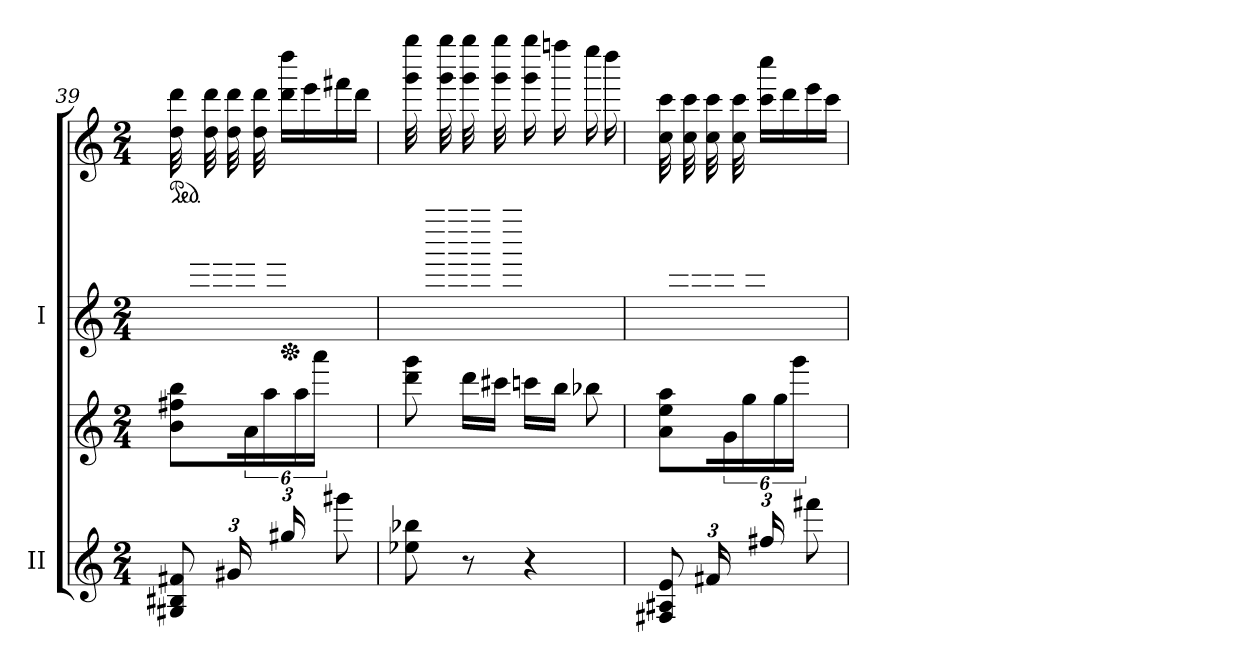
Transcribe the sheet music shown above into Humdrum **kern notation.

**kern	**kern	**kern	**kern
*part2	*part2	*part1	*part1
*staff4	*staff3	*staff2	*staff1
*I"II	*	*I"I	*
*I'II	*	*I'I	*
*clefG2	*clefG2	*clefG2	*clefG2
*k[]	*k[]	*k[]	*k[]
*M2/4	*M2/4	*M2/4	*M2/4
=39	=39	=39	=39
*^	*	*	*^
*	*	*	*	*8va	*
*	*	*	*	*ped	*
8ryy	8G#X/ 8B#X/ 8f#X/	8b\ 8ff#X\ 8bb\	32ryy	4ryy	32ddd\ 32dddd\LLL
.	.	.	32ccc#X/ 32eee-X/	.	32ryy
*	*	*	*X8va	*	*
*	*	*	*	*8va	*
.	.	.	32ryy	.	32ddd\ 32dddd\
*	*	*	*	*X8va	*
.	.	.	32ccc#/ 32eee-/	.	32ryy
*Xbrackettup	*	*	*	*	*
*	*	*	*	*8va	*
24g#X/LL	8ryy	24ryy	32ryy	.	32ddd\ 32dddd\
*	*	*	*	*X8va	*
.	.	.	32ccc#/ 32eee-/	.	32ryy
12ryy	.	24a\	.	.	.
*	*	*	*	*8va	*
.	.	.	32ryy	.	32ddd\ 32dddd\
.	.	24aa\JJ	.	.	.
*	*	*	*	*X8va	*
.	.	.	32ccc#/ 32eee-/JJJ	.	4ryy
*	*	*	*Xped	*	*
24gg#X/LL	8ryy	24ryy	4ryy	16ddd\ 16dddd\LL	.
24%5ryy	.	24aa\	.	.	.
.	.	.	.	16eee\	.
.	.	24aaa\JJ	.	.	.
.	8ggg#X\	8ryy	.	16fff#X\	.
.	.	.	.	16ddd\JJ	.
.	.	.	.	.	32ryy
*v	*v	*	*	*v	*v
=40	=40	=40	=40
*	*	*^	*
8ee-X\ 8bb-X\	8ddd\ 8ggg\	32ryy	4ryy	32ggg\ 32gggg\LLL
.	.	32ffff#X/ 32aaaa-X/	.	32ryy
.	.	32ryy	.	32ggg\ 32gggg\
.	.	32ffff#/ 32aaaa-/	.	32ryy
8r	16ddd\LL	32ryy	.	32ggg\ 32gggg\
.	.	32ffff#/ 32aaaa-/	.	32ryy
.	16ccc#X\JJ	32ryy	.	32ggg\ 32gggg\
.	.	32ffff#/ 32aaaa-/JJJ	.	32ryy
*	*	*8va	*	*
4r	16cccn\LL	4ryy	4ryy	16ggg\ 16gggg\LL
.	16bb\JJ	.	.	16ffffn\
.	8bb-X\	.	.	16eeee\
.	.	.	.	16dddd\JJ
*	*	*v	*v	*
!!LO:PB:g=z
=41	=41	=41	=41
*^	*	*	*
*	*	*	*X8va	*
*	*	*	*	*^
*	*	*	*	*8va	*
8ryy	8F#X/ 8A#X/ 8e/	8a\ 8ee\ 8aa\	32ryy	4ryy	32ccc\ 32cccc\LLL
*	*	*	*	*X8va	*
.	.	.	32bb/ 32ddd-X/	.	32ryy
*	*	*	*	*8va	*
.	.	.	32ryy	.	32ccc\ 32cccc\
*	*	*	*	*X8va	*
.	.	.	32bb/ 32ddd-/	.	32ryy
*	*	*	*	*8va	*
24f#X/LL	8ryy	24ryy	32ryy	.	32ccc\ 32cccc\
*	*	*	*	*X8va	*
.	.	.	32bb/ 32ddd-/	.	32ryy
12ryy	.	24g\	.	.	.
*	*	*	*	*8va	*
.	.	.	32ryy	.	32ccc\ 32cccc\
.	.	24gg\JJ	.	.	.
*	*	*	*	*X8va	*
.	.	.	32bb/ 32ddd-/JJJ	.	4ryy
24ff#X/LL	8ryy	24ryy	4ryy	16ccc\ 16cccc\LL	.
24%5ryy	.	24gg\	.	.	.
.	.	.	.	16ddd\	.
.	.	24ggg\JJ	.	.	.
.	8fff#X\	8ryy	.	16eee\	.
.	.	.	.	16ccc\JJ	.
.	.	.	.	.	32ryy
*v	*v	*	*	*v	*v
=	=	=	=
*-	*-	*-	*-
